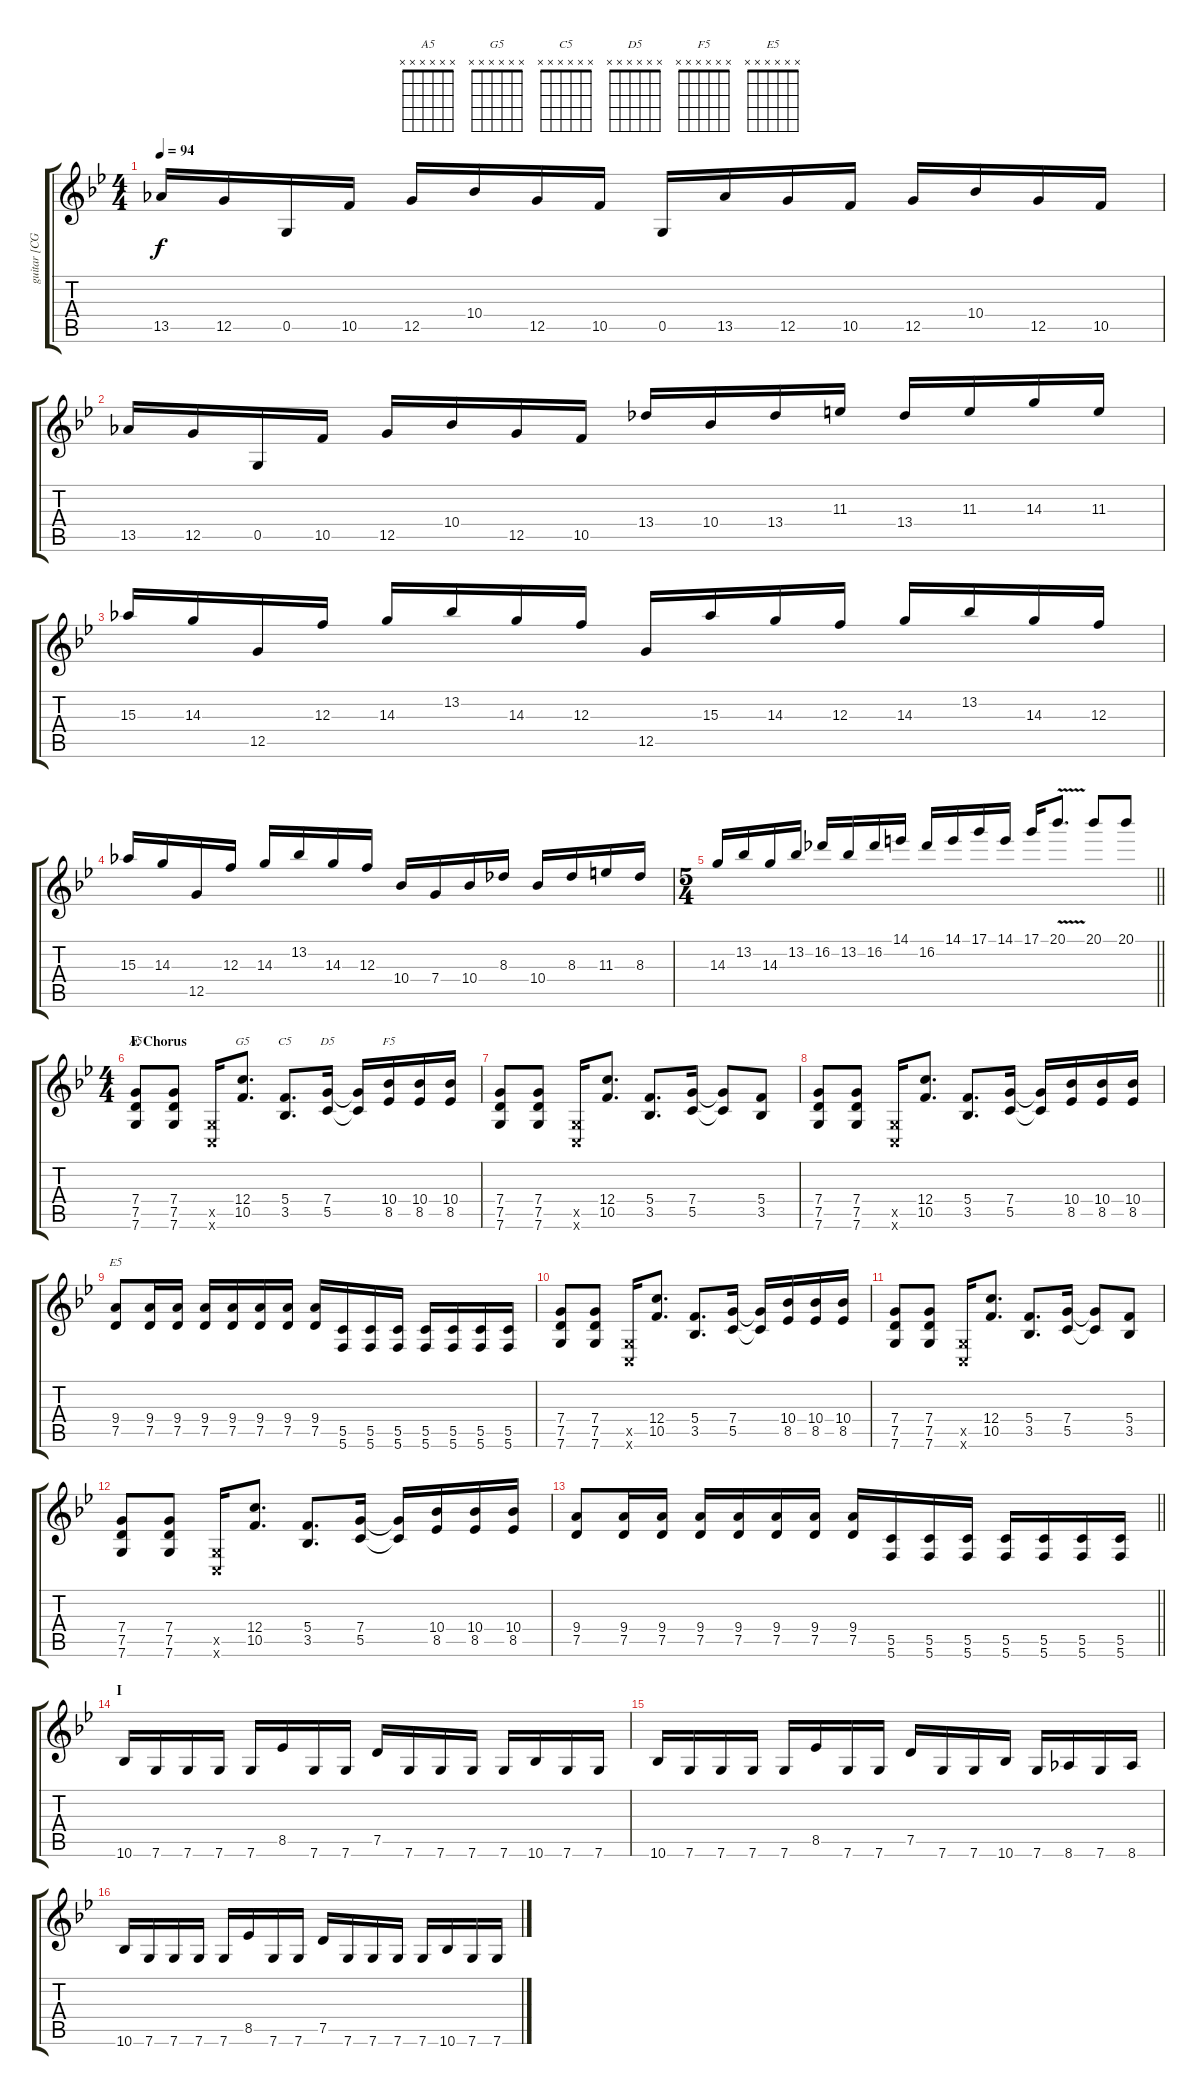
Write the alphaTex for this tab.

\track ("guitar [CGCFAD]" "guitar [CG") {instrument distortionguitar}
\staff {score tabs}
\tuning (D4 A3 F3 C3 G2 C2) {hide}
\chord ("A5" x x x x x x)
\chord ("G5" x x x x x x)
\chord ("C5" x x x x x x)
\chord ("D5" x x x x x x)
\chord ("F5" x x x x x x)
\chord ("E5" x x x x x x)
\ts (4 4)
\tempo 94
\clef g2
\ks bb
13.5.16{dy f} 12.5.16 0.5.16 10.5.16 12.5.16 10.4.16 12.5.16 10.5.16 0.5.16 13.5.16 12.5.16 10.5.16 12.5.16 10.4.16 12.5.16 10.5.16 |
13.5.16 12.5.16 0.5.16 10.5.16 12.5.16 10.4.16 12.5.16 10.5.16 13.4.16{beam Up} 10.4.16{beam Up} 13.4.16{beam Up} 11.3.16{beam Up} 13.4.16{beam Up} 11.3.16{beam Up} 14.3.16{beam Up} 11.3.16{beam Up} |
15.3.16{beam Up} 14.3.16{beam Up} 12.5.16{beam Up} 12.3.16{beam Up} 14.3.16{beam Up} 13.2.16{beam Up} 14.3.16{beam Up} 12.3.16{beam Up} 12.5.16{beam Up} 15.3.16{beam Up} 14.3.16{beam Up} 12.3.16{beam Up} 14.3.16{beam Up} 13.2.16{beam Up} 14.3.16{beam Up} 12.3.16{beam Up} |
15.3.16{beam Up} 14.3.16{beam Up} 12.5.16{beam Up} 12.3.16{beam Up} 14.3.16{beam Up} 13.2.16{beam Up} 14.3.16{beam Up} 12.3.16{beam Up} 10.4.16{beam Up} 7.4.16{beam Up} 10.4.16{beam Up} 8.3.16{beam Up} 10.4.16{beam Up} 8.3.16{beam Up} 11.3.16{beam Up} 8.3.16{beam Up} |
\ts (5 4)
\barLineRight lightlight
14.3.16{beam Up} 13.2.16{beam Up} 14.3.16{beam Up} 13.2.16{beam Up} 16.2.16{beam Up} 13.2.16{beam Up} 16.2.16{beam Up} 14.1.16{beam Up} 16.2.16{beam Up} 14.1.16{beam Up} 17.1.16{beam Up} 14.1.16{beam Up} 17.1.16{beam Up} 20.1{v}.8{d beam Up} 20.1.8{beam Up} 20.1.8{beam Up} |
\ts (4 4)
\section ("" "E Chorus")
\ks gminor
(7.4 7.5 7.6).8{ch "A5"} (7.4 7.5 7.6).8 (0.5{x} 0.6{x}).16 (12.4 10.5).8{d ch "G5"} (5.4 3.5).8{d ch "C5"} (7.4 5.5).16{ch "D5"} (7.4{t} 5.5{t}).16 (10.4 8.5).16{ch "F5"} (10.4 8.5).16 (10.4 8.5).16 |
(7.4 7.5 7.6).8 (7.4 7.5 7.6).8 (0.5{x} 0.6{x}).16 (12.4 10.5).8{d} (5.4 3.5).8{d} (7.4 5.5).16 (7.4{t} 5.5{t}).8 (5.4 3.5).8 |
(7.4 7.5 7.6).8 (7.4 7.5 7.6).8 (0.5{x} 0.6{x}).16 (12.4 10.5).8{d} (5.4 3.5).8{d} (7.4 5.5).16 (7.4{t} 5.5{t}).16 (10.4 8.5).16 (10.4 8.5).16 (10.4 8.5).16 |
(9.4 7.5).8{ch "E5"} (9.4 7.5).16 (9.4 7.5).16 (9.4 7.5).16 (9.4 7.5).16 (9.4 7.5).16 (9.4 7.5).16 (9.4 7.5).16 (5.5 5.6).16 (5.5 5.6).16 (5.5 5.6).16 (5.5 5.6).16 (5.5 5.6).16 (5.5 5.6).16 (5.5 5.6).16 |
(7.4 7.5 7.6).8 (7.4 7.5 7.6).8 (0.5{x} 0.6{x}).16 (12.4 10.5).8{d} (5.4 3.5).8{d} (7.4 5.5).16 (7.4{t} 5.5{t}).16 (10.4 8.5).16 (10.4 8.5).16 (10.4 8.5).16 |
(7.4 7.5 7.6).8 (7.4 7.5 7.6).8 (0.5{x} 0.6{x}).16 (12.4 10.5).8{d} (5.4 3.5).8{d} (7.4 5.5).16 (7.4{t} 5.5{t}).8 (5.4 3.5).8 |
(7.4 7.5 7.6).8 (7.4 7.5 7.6).8 (0.5{x} 0.6{x}).16 (12.4 10.5).8{d} (5.4 3.5).8{d} (7.4 5.5).16 (7.4{t} 5.5{t}).16 (10.4 8.5).16 (10.4 8.5).16 (10.4 8.5).16 |
\barLineRight lightlight
(9.4 7.5).8 (9.4 7.5).16 (9.4 7.5).16 (9.4 7.5).16 (9.4 7.5).16 (9.4 7.5).16 (9.4 7.5).16 (9.4 7.5).16 (5.5 5.6).16 (5.5 5.6).16 (5.5 5.6).16 (5.5 5.6).16 (5.5 5.6).16 (5.5 5.6).16 (5.5 5.6).16 |
\section ("" "I")
10.6.16 7.6.16 7.6.16 7.6.16 7.6.16 8.5.16 7.6.16 7.6.16 7.5.16 7.6.16 7.6.16 7.6.16 7.6.16 10.6.16 7.6.16 7.6.16 |
\ks bb
10.6.16 7.6.16 7.6.16 7.6.16 7.6.16 8.5.16 7.6.16 7.6.16 7.5.16 7.6.16 7.6.16 10.6.16 7.6.16 8.6.16 7.6.16 8.6.16 |
10.6.16 7.6.16 7.6.16 7.6.16 7.6.16 8.5.16 7.6.16 7.6.16 7.5.16 7.6.16 7.6.16 7.6.16 7.6.16 10.6.16 7.6.16 7.6.16
